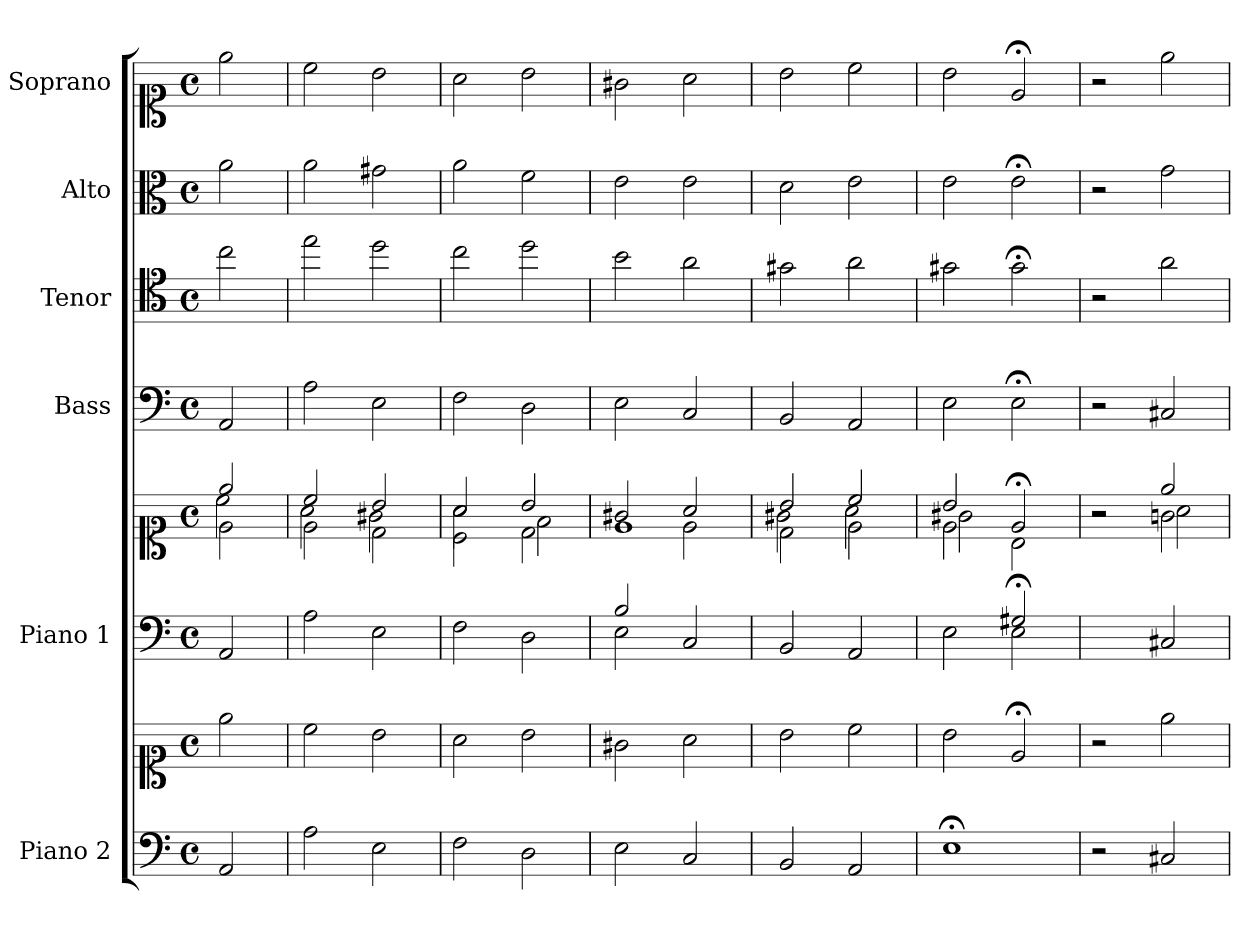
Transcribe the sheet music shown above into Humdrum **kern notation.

**kern	**kern	**kern	**kern	**kern	**kern	**kern	**kern
*part6	*part6	*part5	*part5	*part4	*part3	*part2	*part1
*staff8	*staff7	*staff6	*staff5	*staff4	*staff3	*staff2	*staff1
*I"Piano 2	*	*I"Piano 1	*	*I"Bass	*I"Tenor	*I"Alto	*I"Soprano
*I'Pno 2	*	*I'Pno 1	*	*I'B.	*I'T.	*I'A.	*I'S.
*clefF4	*clefC1	*clefF4	*clefC1	*clefF4	*clefC4	*clefC3	*clefC1
*	*	*	*	*	*ITrd7c12	*	*
*k[]	*k[]	*k[]	*k[]	*k[]	*k[]	*k[]	*k[]
*M4/4	*M4/4	*M4/4	*M4/4	*M4/4	*M4/4	*M4/4	*M4/4
*met(c)	*met(c)	*met(c)	*met(c)	*met(c)	*met(c)	*met(c)	*met(c)
=1	=1	=1	=1	=1	=1	=1	=1
*	*	*	*^	*	*	*	*
*	*	*	*	*^	*	*	*	*
2AA/	2ee\	2AA/	2ee/	2e\	2cc\	2AA/	2c\	2a\	2ee\
=2	=2	=2	=2	=2	=2	=2	=2	=2	=2
2A\	2cc\	2A\	2cc/	2e\	2a\	2A\	2e\	2a\	2cc\
2E\	2b\	2E\	2b/	2d\	2g#X\	2E\	2d\	2g#X\	2b\
=3	=3	=3	=3	=3	=3	=3	=3	=3	=3
2F\	2a\	2F\	2a/	2c\	2a\	2F\	2c\	2a\	2a\
2D\	2b\	2D\	2b/	2d\	2f\	2D\	2d\	2f\	2b\
=4	=4	=4	=4	=4	=4	=4	=4	=4	=4
*	*	*^	*	*	*	*	*	*	*
2E\	2g#X\	2B/	2E\	2g#X/	2ryy	1e\	2E\	2B\	2e\	2g#X\
2C/	2a\	2ryy	2C/	2a/	2e\	.	2C/	2A\	2e\	2a\
*	*	*v	*v	*	*	*	*	*	*	*
=5	=5	=5	=5	=5	=5	=5	=5	=5	=5
2BB/	2b\	2BB/	2b/	2d\	2g#X\	2BB/	2G#X\	2d\	2b\
2AA/	2cc\	2AA/	2cc/	2e\	2a\	2AA/	2A\	2e\	2cc\
=6	=6	=6	=6	=6	=6	=6	=6	=6	=6
*	*	*^	*	*	*	*	*	*	*
1E;\	2b\	2ryy	2E\	2b/	2e\	2g#X\	2E\	2G#X\	2e\	2b\
.	2e;</	2G#X;/	2E\	2e;</	2ryy	2B\	2E;<\	2G#;<\	2e;<\	2e;</
*	*	*v	*v	*	*	*	*	*	*	*
=7	=7	=7	=7	=7	=7	=7	=7	=7	=7
*	*	*	*	*	*^	*	*	*	*
2r	2r	2ryy	2r	2r	2r	2r	2r	2r	2r	2r
2C#X/	2ee\	2C#X/	2ee/	2gn\	2ryy	2a\	2C#X/	2A\	2g\	2ee\
*	*	*	*v	*v	*v	*v	*	*	*	*
=	=	=	=	=	=	=	=
*-	*-	*-	*-	*-	*-	*-	*-
